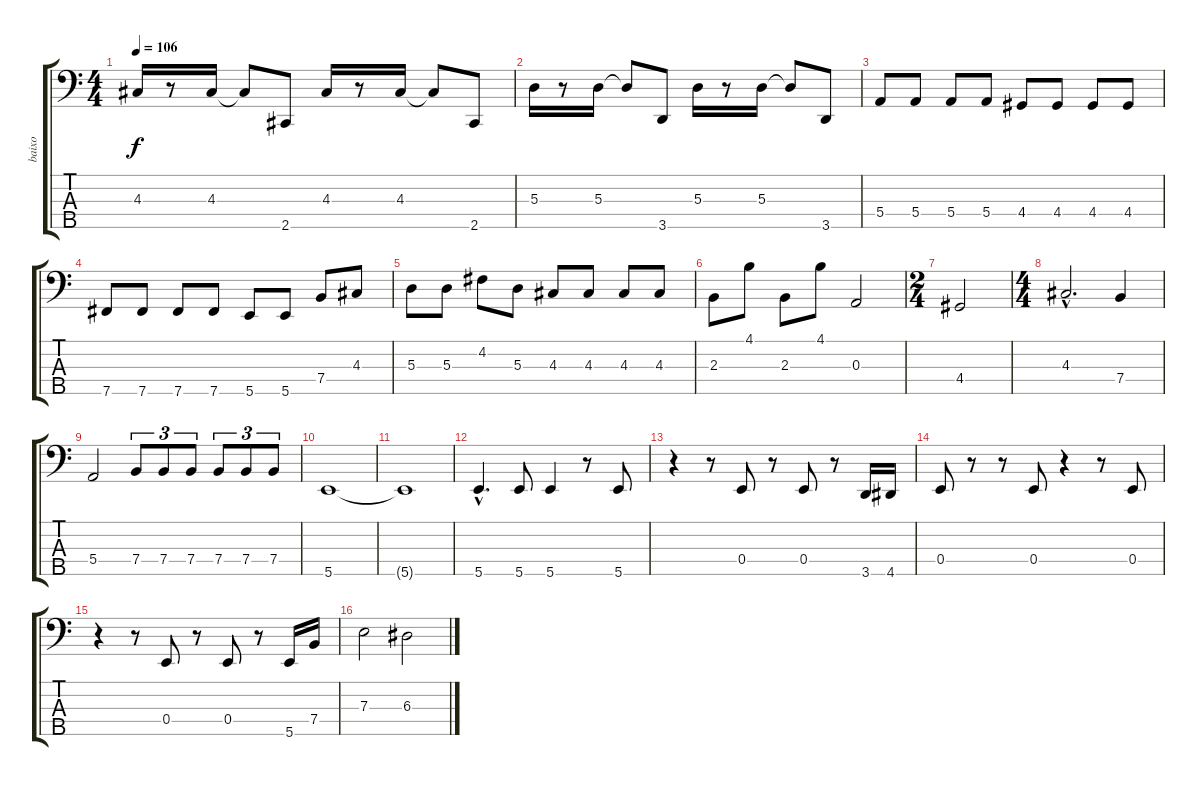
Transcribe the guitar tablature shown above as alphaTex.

\track ("baixo" "baixo") {instrument electricbassfinger}
\staff {score tabs}
\tuning (G2 D2 A1 E1 B0) {hide}
\ts (4 4)
\tempo 106
\clef f4
\ks c
4.3.16{dy f} r.8 4.3.16 4.3{t}.8 2.5.8 4.3.16 r.8 4.3.16 4.3{t}.8 2.5.8 |
5.3.16 r.8 5.3.16 5.3{t}.8 3.5.8 5.3.16 r.8 5.3.16 5.3{t}.8 3.5.8 |
5.4.8 5.4.8 5.4.8 5.4.8 4.4.8 4.4.8 4.4.8 4.4.8 |
7.5.8 7.5.8 7.5.8 7.5.8 5.5.8 5.5.8 7.4.8 4.3.8 |
5.3.8 5.3.8 4.2.8 5.3.8 4.3.8 4.3.8 4.3.8 4.3.8 |
2.3.8 4.1.8 2.3.8 4.1.8 0.3.2 |
\ts (2 4)
4.4.2 |
\ts (4 4)
4.3{hac}.2{d} 7.4.4 |
5.4.2 7.4.8{tu (3 2)} 7.4.8{tu (3 2)} 7.4.8{tu (3 2)} 7.4.8{tu (3 2)} 7.4.8{tu (3 2)} 7.4.8{tu (3 2)} |
5.5.1 |
5.5{t}.1 |
5.5{hac}.4{d} 5.5.8 5.5.4 r.8 5.5.8 |
r.4 r.8 0.4.8 r.8 0.4.8 r.8 3.5.16 4.5.16 |
0.4.8 r.8 r.8 0.4.8 r.4 r.8 0.4.8 |
r.4 r.8 0.4.8 r.8 0.4.8 r.8 5.5.16 7.4.16 |
7.3.2 6.3.2
